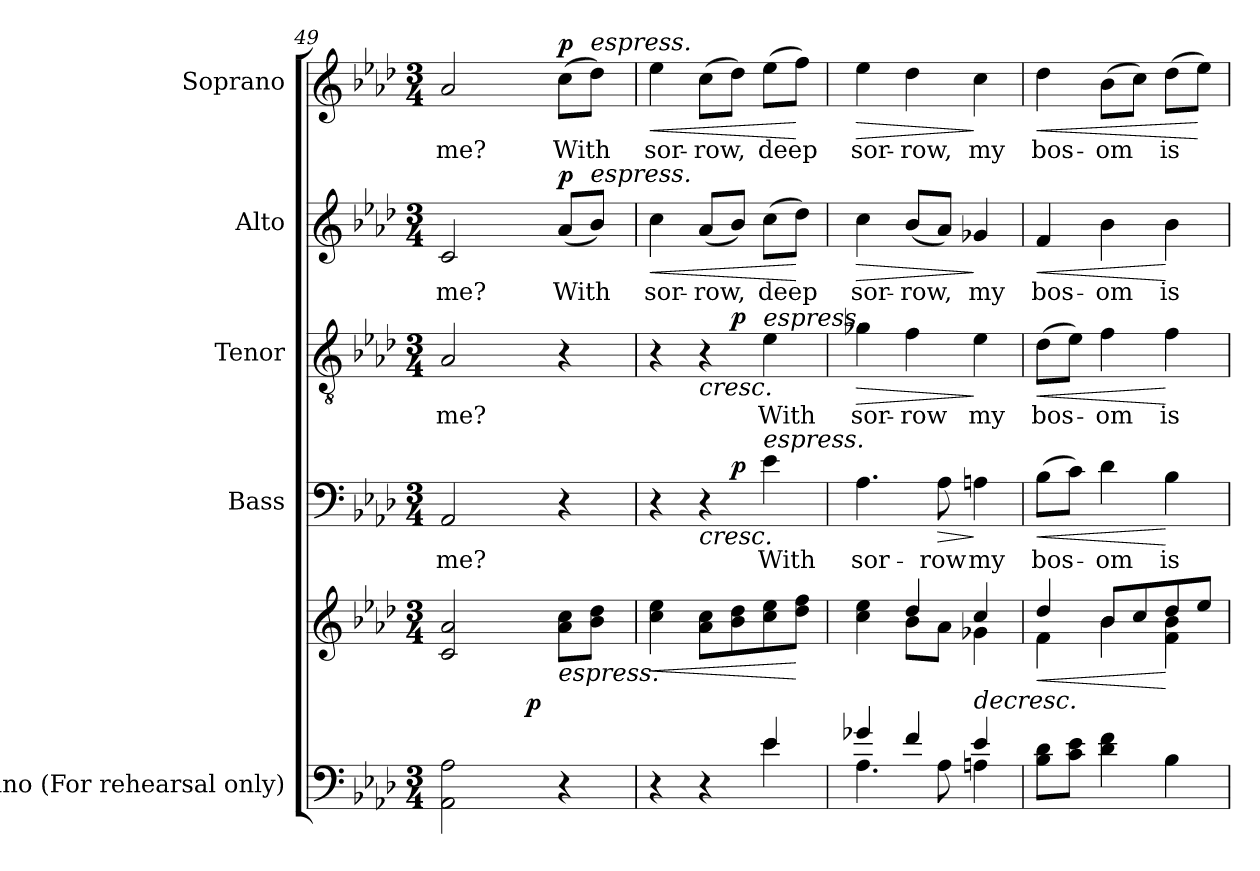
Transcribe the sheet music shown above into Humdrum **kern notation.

**kern	**kern	**dynam	**kern	**text	**dynam	**kern	**text	**dynam	**kern	**text	**dynam	**kern	**text	**dynam
*part5	*part5	*part5	*part4	*part4	*part4	*part3	*part3	*part3	*part2	*part2	*part2	*part1	*part1	*part1
*staff6	*staff5	*staff5/6	*staff4	*staff4	*staff4	*staff3	*staff3	*staff3	*staff2	*staff2	*staff2	*staff1	*staff1	*staff1
*I"Piano (For rehearsal only)	*	*	*I"Bass	*	*	*I"Tenor	*	*	*I"Alto	*	*	*I"Soprano	*	*
*I'Pno.	*	*	*I'B.	*	*	*I'T.	*	*	*I'A.	*	*	*I'S.	*	*
!!LO:LB:g=z
*clefF4	*clefG2	*	*clefF4	*	*	*clefGv2	*	*	*clefG2	*	*	*clefG2	*	*
*	*	*	*	*	*	*ITrd7c12	*	*	*	*	*	*	*	*
*k[b-e-a-d-]	*k[b-e-a-d-]	*	*k[b-e-a-d-]	*	*	*k[b-e-a-d-]	*	*	*k[b-e-a-d-]	*	*	*k[b-e-a-d-]	*	*
*A-:	*A-:	*	*A-:	*	*	*A-:	*	*	*A-:	*	*	*A-:	*	*
*M3/4	*M3/4	*	*M3/4	*	*	*M3/4	*	*	*M3/4	*	*	*M3/4	*	*
=49	=49	=49	=49	=49	=49	=49	=49	=49	=49	=49	=49	=49	=49	=49
!	!	!	!	!LO:LY:b:color=#000000	!	!	!	!	!	!	!	!	!	!
!	!	!	!	!	!	!	!LO:LY:b:color=#000000	!	!	!	!	!	!	!
!	!	!	!	!	!	!	!	!	!	!LO:LY:b:color=#000000	!	!	!	!
!	!	!	!	!	!	!	!	!	!	!	!	!	!LO:LY:b:color=#000000	!
*	*^	*	*	*	*	*	*	*	*	*	*	*	*	*
2AA-i\ 2A-i	2ci/ 2a-i	4ryy	.	2AA-i/	me?	.	2AA-i/	me?	.	2ci/	me?	.	2a-i/	me?	.
.	.	8ryy	.	.	.	.	.	.	.	.	.	.	.	.	.
.	.	256ryy	.	.	.	.	.	.	.	.	.	.	.	.	.
.	.	4ryy	p	.	.	.	.	.	.	.	.	.	.	.	.
!	!	!	!	!	!	!	!	!	!	!	!LO:LY:b:color=#000000	!	!	!	!
!	!LO:TX:b:i:t=espress.	!	!	!	!	!	!	!	!	!	!	!	!	!	!
!	!	!	!	!	!	!	!	!	!	!	!	!	!	!LO:LY:b:color=#000000	!
4r	8a-i\ 8cciL	.	.	4r	.	.	4r	.	.	(8a-i/L	With	p	(8cci\L	With	p
!	!	!	!	!	!	!	!	!	!	!	!	!	!LO:TX:a:i:t=espress.	!	!
!	!	!	!	!	!	!	!	!	!	!LO:TX:a:i:t=espress.	!	!	!	!	!
.	8b-i\ 8dd-iJ	.	.	.	.	.	.	.	.	8b-i/J)	.	.	8dd-i\J)	.	.
.	.	16ryy	.	.	.	.	.	.	.	.	.	.	.	.	.
.	.	32...ryy	.	.	.	.	.	.	.	.	.	.	.	.	.
=50	=50	=50	=50	=50	=50	=50	=50	=50	=50	=50	=50	=50	=50	=50	=50
*^	*	*	*	*	*	*	*	*	*	*	*	*	*	*	*
!	!	!	!	!LO:HP:b	!	!	!	!	!	!	!	!	!	!	!	!
*	*	*v	*v	*	*	*	*	*	*	*	*	*	*	*	*	*
*	*	*^	*	*	*	*	*	*	*	*	*	*	*	*	*
!	!	!	!	!	!	!	!	!	!	!	!	!LO:LY:b:color=#000000	!LO:HP:b	!	!	!
*	*	*v	*v	*	*	*	*	*	*	*	*	*	*	*	*	*
*	*	*^	*	*	*	*	*	*	*	*	*	*	*	*	*
!	!	!	!	!	!	!	!	!	!	!	!	!	!	!	!LO:LY:b:color=#000000	!LO:HP:b
*	*	*v	*v	*	*^	*	*	*^	*	*	*	*	*	*	*	*
2ryy	4r	4cci\ 4ee-i	<	4r	4.ryy	.	.	4r	4.ryy	.	.	4cci\	sor-	<	4ee-i\	sor-	<
!	!	!	!	!	!	!	!LO:HP:b	!	!	!	!	!	!	!	!	!	!
!	!	!	!	!	!	!	!LO:HP:n=1:b	!	!	!	!LO:HP:b	!	!	!	!	!	!
!	!	!	!	!	!	!	!	!	!	!	!	!	!LO:LY:b:color=#000000	!	!	!	!
!	!	!	!	!	!	!	!	!	!	!	!	!	!	!	!	!LO:LY:b:color=#000000	!
.	4r	8a-i\ 8cciL	.	4r	.	.	< <	4r	.	.	<	(8a-i/L	-row,	.	(8cci\L	-row,	.
.	.	8b-i\ 8dd-i	.	.	4.ryy	.	p	.	4.ryy	.	p	8b-i/J)	.	.	8dd-i\J)	.	.
!	!	!	!	!	!	!LO:LY:b:color=#000000	!	!	!	!	!	!	!	!	!	!	!
!	!	!	!	!	!	!	!	!	!	!LO:LY:b:color=#000000	!	!	!	!	!	!	!
!	!	!	!	!	!	!	!	!	!	!	!	!	!LO:LY:b:color=#000000	!	!	!	!
!	!	!	!	!	!	!	!	!LO:TX:a:i:t=espress.	!	!	!	!	!	!	!	!	!
!	!	!	!	!LO:TX:a:i:t=espress.	!	!	!	!	!	!	!	!	!	!	!	!	!
!	!	!	!	!	!	!	!	!	!	!	!	!	!	!	!	!LO:LY:b:color=#000000	!
4e-i/	4e-i\	8cci\ 8ee-i	.	4e-i\	.	With	.	4E-i\	.	With	.	(8cci\L	deep	.	(8ee-i\L	deep	.
.	.	8dd-i\ 8ffiJ	[	.	.	.	.	.	.	.	.	8dd-i\J)	.	[	8ffi\J)	.	[
*v	*v	*	*	*	*	*	*	*	*	*	*	*	*	*	*	*	*
.	.	.	.	.	.	[	.	.	.	[	.	.	.	.	.	.
*	*	*	*v	*v	*	*	*	*	*	*	*	*	*	*	*	*
*	*	*	*	*	*	*v	*v	*	*	*	*	*	*	*	*
=51	=51	=51	=51	=51	=51	=51	=51	=51	=51	=51	=51	=51	=51	=51
*^	*^	*	*	*	*	*	*	*	*	*	*	*	*	*
*	*	*	*	*	*^	*	*	*^	*	*	*	*	*	*	*	*
!	!	!	!	!	!	!	!LO:LY:b:color=#000000	!	!	!	!	!	!	!	!	!	!	!
*	*	*	*	*	*v	*v	*	*	*	*	*	*	*	*	*	*	*	*
*	*	*	*	*	*	*	*	*v	*v	*	*	*	*	*	*	*	*
*	*	*	*	*	*^	*	*	*^	*	*	*	*	*	*	*	*
!	!	!	!	!	!	!	!	!	!	!	!LO:LY:b:color=#000000	!LO:HP:b	!	!	!	!	!	!
*	*	*	*	*	*v	*v	*	*	*	*	*	*	*	*	*	*	*	*
*	*	*	*	*	*	*	*	*v	*v	*	*	*	*	*	*	*	*
*	*	*	*	*	*^	*	*	*^	*	*	*	*	*	*	*	*
!	!	!	!	!	!	!	!	!	!	!	!	!	!	!LO:LY:b:color=#000000	!LO:HP:b	!	!	!
*	*	*	*	*	*v	*v	*	*	*	*	*	*	*	*	*	*	*	*
*	*	*	*	*	*	*	*	*v	*v	*	*	*	*	*	*	*	*
*	*	*	*	*	*^	*	*	*^	*	*	*	*	*	*	*	*
!	!	!	!	!	!	!	!	!	!	!	!	!	!	!	!	!	!LO:LY:b:color=#000000	!LO:HP:b
*	*	*	*	*	*v	*v	*	*	*	*	*	*	*	*	*	*	*	*
*	*	*	*	*	*	*	*	*v	*v	*	*	*	*	*	*	*	*
4g-Xi/	4.A-i\	4ryy	4cci\ 4ee-i	.	4.A-i\	sor-	.	4G-Xi\	sor-	>	4cci\	sor-	>	4ee-i\	sor-	>
!	!	!	!	!	!	!	!	!	!LO:LY:b:color=#000000	!	!	!	!	!	!	!
!	!	!	!	!	!	!	!	!	!	!	!	!LO:LY:b:color=#000000	!	!	!	!
!	!	!	!	!	!	!	!	!	!	!	!	!	!	!	!LO:LY:b:color=#000000	!
4fi/	.	4dd-i/	8b-i\L	]	.	.	.	4Fi\	-row	.	(8b-i/L	-row,	.	4dd-i\	-row,	.
!	!	!	!	!	!	!LO:LY:b:color=#000000	!LO:HP:n=1:b	!	!	!	!	!	!	!	!	!
.	8A-i\	.	8a-i\J	.	8A-i\	-row	[ >	.	.	.	8a-i/J)	.	.	.	.	.
!	!	!	!	!LO:HP:b	!	!	!	!	!	!	!	!	!	!	!	!
!	!	!	!	!	!	!LO:LY:b:color=#000000	!	!	!	!	!	!	!	!	!	!
!	!	!	!	!	!	!	!	!	!LO:LY:b:color=#000000	!	!	!	!	!	!	!
!	!	!	!	!	!	!	!	!	!	!	!	!LO:LY:b:color=#000000	!	!	!	!
!	!	!	!	!	!	!	!	!	!	!	!	!	!	!	!LO:LY:b:color=#000000	!
4e-i/	4Ani\	4cci/	4g-Xi\	>	4Ani\	my	]	4E-i\	my	]	4g-Xi/	my	]	4cci\	my	]
=52	=52	=52	=52	=52	=52	=52	=52	=52	=52	=52	=52	=52	=52	=52	=52	=52
!	!	!	!	!LO:HP:b	!	!	!	!	!	!	!	!	!	!	!	!
*v	*v	*	*	*	*	*	*	*	*	*	*	*	*	*	*	*
*^	*	*	*	*	*	*	*	*	*	*	*	*	*	*	*
!	!	!	!	!	!	!LO:LY:b:color=#000000	!LO:HP:b	!	!	!	!	!	!	!	!	!
*v	*v	*	*	*	*	*	*	*	*	*	*	*	*	*	*	*
*^	*	*	*	*	*	*	*	*	*	*	*	*	*	*	*
!	!	!	!	!	!	!	!	!	!LO:LY:b:color=#000000	!LO:HP:b	!	!	!	!	!	!
*v	*v	*	*	*	*	*	*	*	*	*	*	*	*	*	*	*
*^	*	*	*	*	*	*	*	*	*	*	*	*	*	*	*
!	!	!	!	!	!	!	!	!	!	!	!	!LO:LY:b:color=#000000	!LO:HP:b	!	!	!
*v	*v	*	*	*	*	*	*	*	*	*	*	*	*	*	*	*
*^	*	*	*	*	*	*	*	*	*	*	*	*	*	*	*
!	!	!	!	!	!	!	!	!	!	!	!	!	!	!	!LO:LY:b:color=#000000	!LO:HP:b
*v	*v	*	*	*	*	*	*	*	*	*	*	*	*	*	*	*
8B-i\ 8d-iL	4dd-i/	4fi\	<	(8B-i\L	bos-	<	(8D-i\L	bos-	<	4fi/	bos-	<	4dd-i\	bos-	<
8ci\ 8e-iJ	.	.	.	8ci\J)	.	.	8E-i\J)	.	.	.	.	.	.	.	.
!	!	!	!	!	!LO:LY:b:color=#000000	!	!	!	!	!	!	!	!	!	!
!	!	!	!	!	!	!	!	!LO:LY:b:color=#000000	!	!	!	!	!	!	!
!	!	!	!	!	!	!	!	!	!	!	!LO:LY:b:color=#000000	!	!	!	!
!	!	!	!	!	!	!	!	!	!	!	!	!	!	!LO:LY:b:color=#000000	!
4d-i\ 4fi	8b-i/L	4b-i\	.	4d-i\	-om	.	4Fi\	-om	.	4b-i\	-om	.	(8b-i\L	-om	.
.	8cci/	.	.	.	.	.	.	.	.	.	.	.	8cci\J)	.	.
!	!	!	!	!	!LO:LY:b:color=#000000	!	!	!	!	!	!	!	!	!	!
!	!	!	!	!	!	!	!	!LO:LY:b:color=#000000	!	!	!	!	!	!	!
!	!	!	!	!	!	!	!	!	!	!	!LO:LY:b:color=#000000	!	!	!	!
!	!	!	!	!	!	!	!	!	!	!	!	!	!	!LO:LY:b:color=#000000	!
4B-i\	8dd-i/	4fi\ 4b-i	[	4B-i\	is	[	4Fi\	is	[	4b-i\	is	[	(8dd-i\L	is	.
.	8ee-i/J	.	.	.	.	.	.	.	.	.	.	.	8ee-i\J)	.	[
*	*v	*v	*	*	*	*	*	*	*	*	*	*	*	*	*
=	=	=	=	=	=	=	=	=	=	=	=	=	=	=
*-	*-	*-	*-	*-	*-	*-	*-	*-	*-	*-	*-	*-	*-	*-
